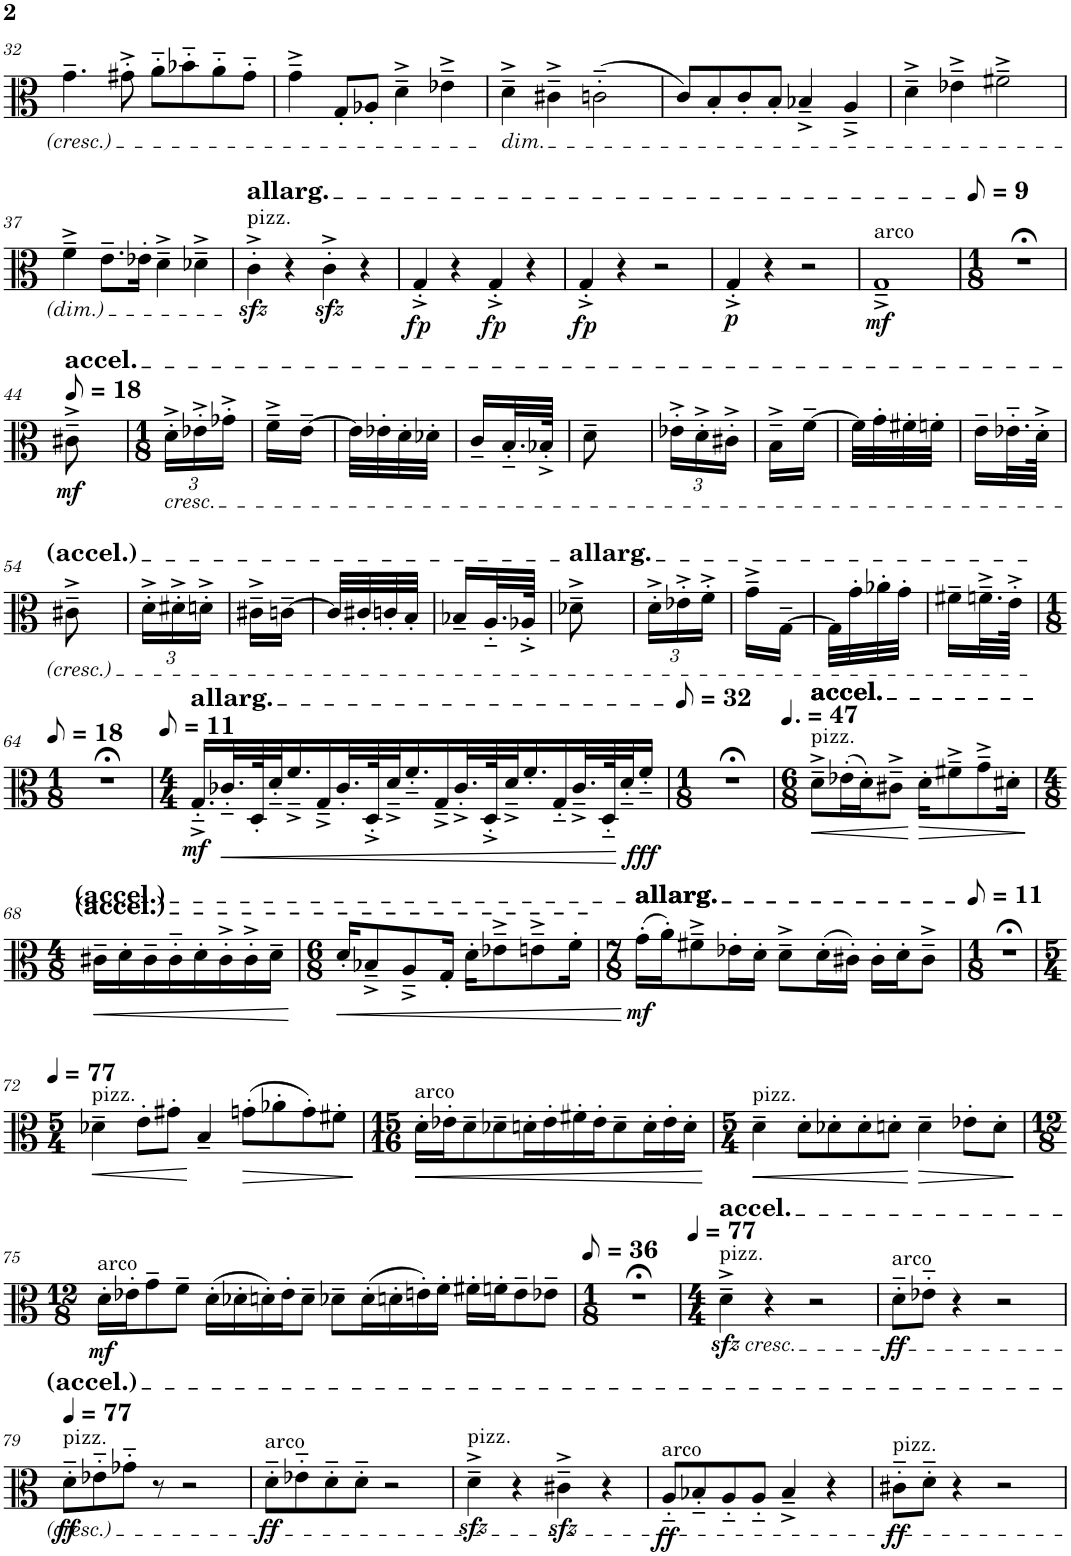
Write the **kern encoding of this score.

**kern	**dynam
*part1	*part1
*staff1	*staff1
*I"Viola	*
*I'Vla.	*
!!LO:PB:g=z
*clefC3	*
*k[]	*
*M4/4	*
=32	=32
4.g~\	.
8g#X'^\	.
8a'~\L	.
8b-X'~\	.
8a'~\	.
8g#'~\J	.
=33	=33
4g~^\	.
8G'/L	.
8A-X'/J	.
4d~^\	.
4e-X~^\	.
=34	=34
!LO:TX:b:i:t=dim.	!
4d~^\	.
4c#X~^\	.
(2cn'~\	.
=35	=35
8c/L)	.
8B'/	.
8c'/	.
8B'/J	.
4B-X~^/	.
4A~^/	.
=36	=36
4d~^\	.
4e-X~^\	.
2f#X~^\	.
!!LO:LB:g=z
=37	=37
4f~^\	.
8.e~\L	.
16e-X'\Jk	.
4d~^\	.
4d-X~^\	.
=38	=38
!LO:TX:a:t=pizz.	!
!LO:TX:a:t=allarg.	!
4czz<'^\	.
4r	.
4czz<'^\	.
4r	.
=39	=39
!	!LO:DY:b
4G'^/	fp
4r	.
!	!LO:DY:b
4G'^/	fp
4r	.
=40	=40
!	!LO:DY:b
4G'^/	fp
4r	.
2r	.
=41	=41
!	!LO:DY:b
4G'^/	p
4r	.
2r	.
=42	=42
!LO:TX:a:t=arco	!
!	!LO:DY:b
1G~^	mf
=43	=43
*M1/8	*
*MM5	*
8r;<	.
!!LO:LB:g=z
=44	=44
*MM9	*
!LO:TX:a:t=accel.	!
!	!LO:DY:b
8c#X~^\	mf
=45	=45
*M1/8	*
*Xbrackettup	*
!LO:TX:b:i:t=cresc.	!
24d'^\LL	.
24e-X'^\	.
24g-X'^\JJ	.
=46	=46
16f~^\LL	.
[16e~\JJ	.
=47	=47
32e\LLL]	.
32e-X'\	.
32d'\	.
32d-X'\JJJ	.
=48	=48
16c~/LL	.
32.B'~/L	.
64B-X'^/JJJk	.
=49	=49
8d~\	.
=50	=50
24e-X'^\LL	.
24d'^\	.
24c#X'^\JJ	.
=51	=51
16B~^\LL	.
[16f~\JJ	.
=52	=52
32f\LLL]	.
32g'\	.
32f#X'\	.
32fn'\JJJ	.
=53	=53
16e~\LL	.
32.e-X'~\L	.
64d'^\JJJk	.
!!LO:LB:g=z
=54	=54
8c#X~^\	.
=55	=55
24d'^\LL	.
24d#X'^\	.
24dn'^\JJ	.
=56	=56
16c#X~^\LL	.
[16cn~\JJ	.
=57	=57
32c/LLL]	.
32c#X'/	.
32cn'/	.
32B'/JJJ	.
=58	=58
16B-X~/LL	.
32.A'~/L	.
64A-X'^/JJJk	.
=59	=59
!LO:TX:a:t=allarg.	!
8d-X~^\	.
=60	=60
24d'^\LL	.
24e-X'^\	.
24f'^\JJ	.
=61	=61
16g~^\LL	.
[16G~\JJ	.
=62	=62
32G\LLL]	.
32g'\	.
32a-X'\	.
32g'\JJJ	.
=63	=63
16f#X~\LL	.
32.fn~^\L	.
64e'^\JJJk	.
!!LO:LB:g=z
=64	=64
*M1/8	*
*MM9	*
8r;<	.
=65	=65
*M4/4	*
*MM6	*
!LO:TX:a:t=allarg.	!
!	!LO:DY:b
16.G'~^/LL	mf
!	!LO:HP:b
32.c-X'~/L	<
64D'/K	.
32d'~/J	.
16.f~^/	.
16G~^/	.
32.c-'/L	.
64D'^/K	.
32d~^/J	.
16.f'~/	.
16G~^/	.
32.c-'^/L	.
64D'^/K	.
32d~^/J	.
16.f'/	.
16G'~/	.
32.c-~^/L	.
64D'~/K	.
32d'~/J	.
!	!LO:DY:n=1:b
16f'~/JJ	[ fff
=66	=66
*M1/8	*
*MM16	*
8r;<	.
=67	=67
*M6/8	*
*MM71	*
!LO:TX:a:t=pizz.	!
!LO:TX:a:t=accel.	!
!LO:TX:a:t=accel.	!
!LO:TX:a:t=accel.	!
!	!LO:HP:b
8d~^\L	<
(16e-X'\L	.
16d'\J)	.
8c#X~^\J	.
!	!LO:HP:n=1:b
16d'\KL	[ >
8f#X~^\	.
8g~^\	.
16d#X'\Jk	.
.	]
!!LO:LB:g=z
=68	=68
*M4/8	*
!	!LO:HP:b
16c#X~\LL	<
16d'\	.
16c#~\	.
16c#'~\	.
16d'\	.
16c#'^\	.
16c#'^\	.
16d~\JJ	.
.	[
=69	=69
*M6/8	*
!	!LO:HP:b
16d'/KL	<
8B-X~^/	.
8A~^/	.
16G'/Jk	.
16d'\KL	.
8e-X~^\	.
8en~^\	.
16f'\Jk	.
.	[
=70	=70
*M7/8	*
!LO:TX:a:t=allarg.	!
!LO:TX:a:t=allarg.	!
!LO:TX:a:t=allarg.	!
!	!LO:DY:b
(16g'\LL	mf
16a'\J)	.
8f#X~^\	.
16e-X'\L	.
16d'\JJ	.
8d~^\L	.
(16d'\L	.
16c#X'\JJ)	.
16c#'\LL	.
16d'\J	.
8c#~^\J	.
=71	=71
*M1/8	*
*MM6	*
8r;<	.
!!LO:LB:g=z
=72	=72
*M5/4	*
*MM77	*
!LO:TX:a:t=pizz.	!
!	!LO:HP:b
4d-X~\	<
8e'\L	.
8g#X'\J	.
4B~/	[
!	!LO:HP:b
(8gn'\L	>
8a-X'\	.
8g'\)	.
8f#X'\J	.
.	]
=73	=73
*M15/16	*
!LO:TX:a:t=arco	!
!	!LO:HP:b
16d'\LL	<
16e-X'\J	.
8d~\	.
8d-X~\	.
16dn'\L	.
16e-'\	.
16f#X'\	.
16e-'\J	.
8d~\	.
16d'\L	.
16e-'\	.
16d'\JJ	.
.	[
=74	=74
*M5/4	*
!LO:TX:a:t=pizz.	!
!	!LO:HP:b
4d~\	<
8d'\L	.
8d-X'\	.
8d-'\	.
8dn'\J	.
!	!LO:HP:n=1:b
4d~\	[ >
8e-X'\L	.
8d'\J	.
.	]
!!LO:LB:g=z
=75	=75
*M12/8	*
!LO:TX:a:t=arco	!
!	!LO:DY:b
16d'\LL	mf
16e-X'\J	.
8g~\	.
8f~\J	.
(16d'\LL	.
16d-X'\	.
16dn'\)	.
16e-'\J	.
8d~\J	.
8d-X~\L	.
(16d-'\L	.
16dn'\	.
16en'\)	.
16f'\JJ	.
16f#X'\LL	.
16fn'\J	.
8e~\	.
8e-X~\J	.
=76	=76
*M1/8	*
*MM18	*
8r;<	.
=77	=77
*M4/4	*
*MM77	*
!LO:TX:a:t=pizz.	!
!LO:TX:a:t=accel.	!
!LO:TX:b:i:t=cresc.	!
4dzz<~^\	.
4r	.
2r	.
=78	=78
!LO:TX:a:t=arco	!
!	!LO:DY:b
8d'~\L	ff
8e-X'~\J	.
4r	.
2r	.
!!LO:LB:g=z
=79	=79
*MM77	*
!LO:TX:a:t=pizz.	!
!	!LO:DY:b
8d'~\L	ff
8e-X'~\	.
8g-X'~\J	.
8r	.
2r	.
=80	=80
!LO:TX:a:t=arco	!
!	!LO:DY:b
8d'~\L	ff
8e-X'~\	.
8d'~\	.
8d'~\J	.
2r	.
=81	=81
!LO:TX:a:t=pizz.	!
4dzz<~^\	.
4r	.
4c#Xzz<~^\	.
4r	.
=82	=82
!LO:TX:a:t=arco	!
!	!LO:DY:b
8A'~/L	ff
8B-X'~/	.
8A'~/	.
8A'~/J	.
4B-~^/	.
4r	.
=83	=83
!LO:TX:a:t=pizz.	!
!	!LO:DY:b
8c#X'~\L	ff
8d'~\J	.
4r	.
2r	.
=	=
*-	*-
